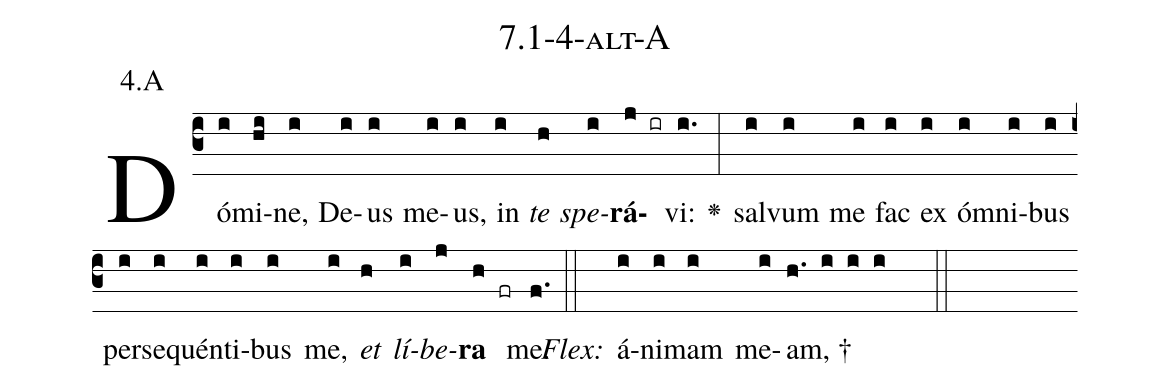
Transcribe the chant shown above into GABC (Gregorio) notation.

name: 7.1-4-alt-A;
annotation: 4.A;
%%
(c3)Dó(i)mi(hi)ne,(i) De(i)us(i) me(i)us,(i) in(i) <i>te</i>(h) <i>spe</i>(i)<b>rá</b>(j ir)vi:(i.) <v>\greheightstar</v>(:) sal(i)vum(i) me(i) fac(i) ex(i) óm(i)ni(i)bus(i) per(i)se(i)quén(i)ti(i)bus(i) me,(i) <i>et</i>(h) <i>lí</i>(i)<i>be</i>(j)<b>ra</b>(h fr) me.(f.) (::)
<i>Flex:</i>()  á(i)ni(i)mam(i) me(i)am, †(h. i i i  ::)

%E(i) u(h) o(i) u(j) a(h) e.(f.) (::)
